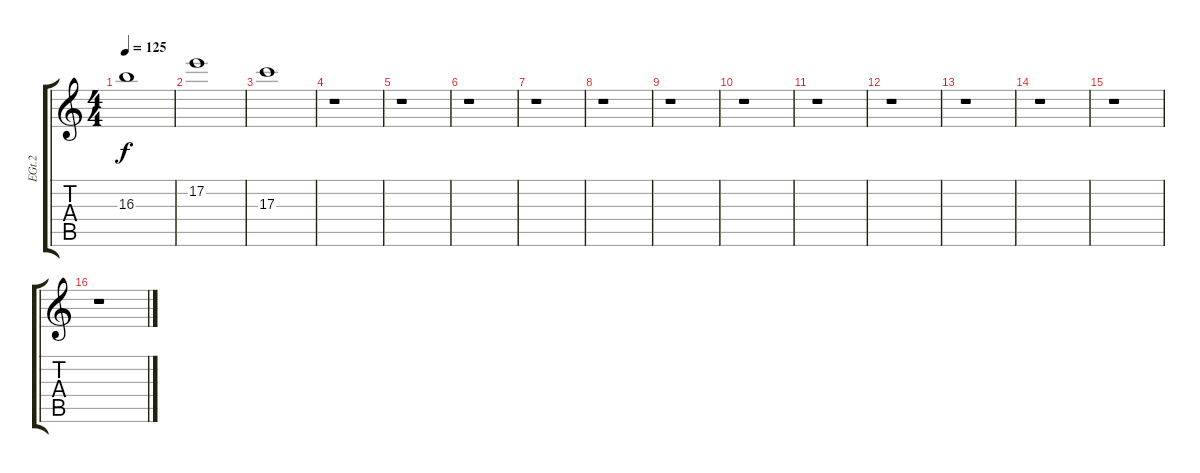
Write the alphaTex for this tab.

\track ("EGt.2" "EGt.2") {instrument distortionguitar}
\staff {score tabs}
\tuning (E4 B3 G3 D3 A2 E2) {hide}
\ts (4 4)
\tempo 125
\clef g2
\ks c
16.3.1{dy f} |
17.2.1 |
17.3.1 |
r.1 |
r.1 |
r.1 |
r.1 |
r.1 |
r.1 |
r.1 |
r.1 |
r.1 |
r.1 |
r.1 |
r.1 |
r.1
